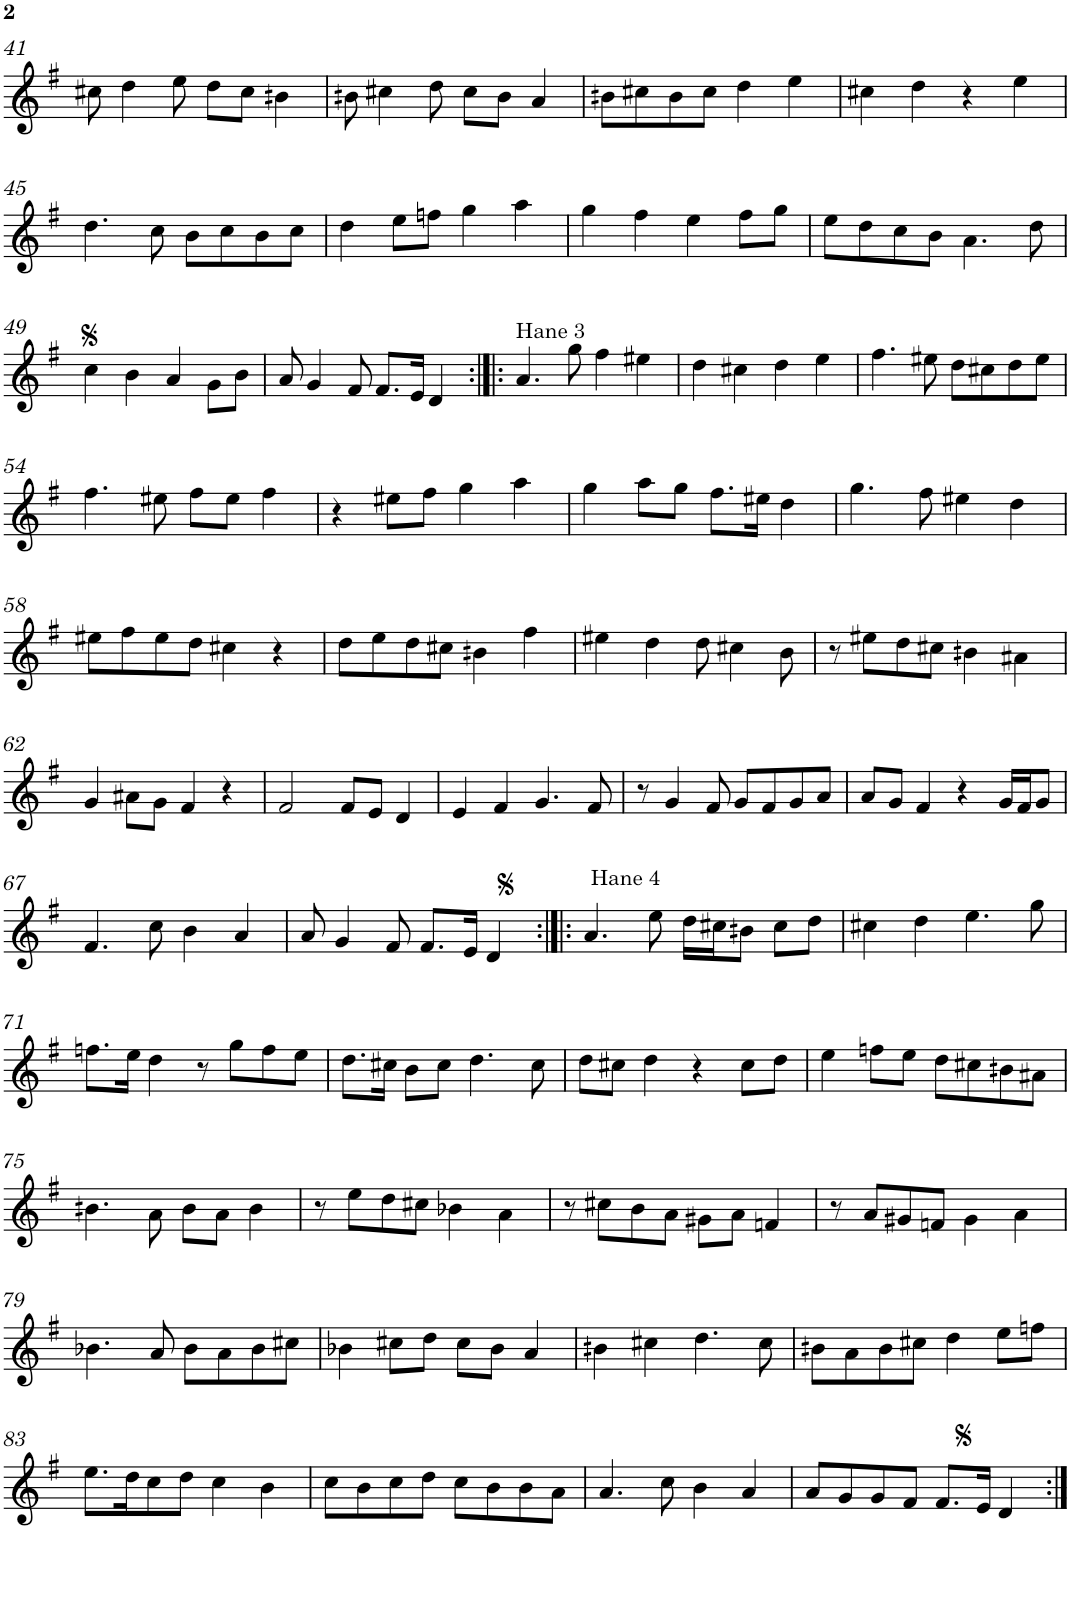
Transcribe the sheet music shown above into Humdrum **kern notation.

**kern
*part1
*staff1
*I"Piano
*I'Pno.
!!LO:PB:g=z
*clefG2
*k[f#]
*M4/4
*met(c)
=41
8cc#X\
4dd\
8ee\
8dd\L
8cc#\J
4bn\
=42
8bn\
4cc#X\
8dd\
8cc#\L
8b\J
4a/
=43
8bn\L
8cc#X\
8b\
8cc#\J
4dd\
4ee\
=44
4cc#X\
4dd\
4r
4ee\
!!LO:LB:g=z
=45
4.dd\
8cc\
8b\L
8cc\
8b\
8cc\J
=46
4dd\
8ee\L
8ffn\J
4gg\
4aa\
=47
4gg\
4ff#\
4ee\
8ff#\L
8gg\J
=48
8ee\L
8dd\
8cc\
8b\J
4.a\
8dd\
!!LO:LB:g=z
=49
4cc\
4b\
4a/
8g\L
8b\J
=50
8a/
4g/
8f#/
8.f#/L
16e/Jk
4d/
=51:|!|:
!LO:TX:a:t=Hane 3
4.a/
8gg\
4ff#\
4ee#X\
=52
4dd\
4cc#X\
4dd\
4ee\
=53
4.ff#\
8ee#X\
8dd\L
8cc#X\
8dd\
8ee#\J
!!LO:LB:g=z
=54
4.ff#\
8ee#X\
8ff#\L
8ee#\J
4ff#\
=55
4r
8ee#X\L
8ff#\J
4gg\
4aa\
=56
4gg\
8aa\L
8gg\J
8.ff#\L
16ee#X\Jk
4dd\
=57
4.gg\
8ff#\
4ee#X\
4dd\
!!LO:LB:g=z
=58
8ee#X\L
8ff#\
8ee#\
8dd\J
4cc#X\
4r
=59
8dd\L
8ee\
8dd\
8cc#X\J
4bn\
4ff#\
=60
4ee#X\
4dd\
8dd\
4cc#X\
8b\
=61
8r
8ee#X\L
8dd\
8cc#X\J
4bn\
4a#X\
!!LO:LB:g=z
=62
4g/
8a#X\L
8g\J
4f#/
4r
=63
2f#/
8f#/L
8e/J
4d/
=64
4e/
4f#/
4.g/
8f#/
=65
8r
4g/
8f#/
8g/L
8f#/
8g/
8a/J
=66
8a/L
8g/J
4f#/
4r
16g/LL
16f#/J
8g/J
!!LO:LB:g=z
=67
4.f#/
8cc\
4b\
4a/
=68
8a/
4g/
8f#/
8.f#/L
16e/Jk
4d/
=69:|!|:
!LO:TX:a:t=Hane 4
4.a/
8ee\
16dd\LL
16cc#X\J
8bn\J
8cc#\L
8dd\J
=70
4cc#X\
4dd\
4.ee\
8gg\
!!LO:LB:g=z
=71
8.ffn\L
16ee\Jk
4dd\
8r
8gg\L
8ff\
8ee\J
=72
8.dd\L
16cc#X\Jk
8b\L
8cc#\J
4.dd\
8cc#\
=73
8dd\L
8cc#X\J
4dd\
4r
8cc#\L
8dd\J
=74
4ee\
8ffn\L
8ee\J
8dd\L
8cc#X\
8bn\
8a#X\J
!!LO:LB:g=z
=75
4.bn\
8a\
8b\L
8a\J
4b\
=76
8r
8ee\L
8dd\
8cc#X\J
4b-X\
4a\
=77
8r
8cc#X\L
8b\
8a\J
8g#X\L
8a\J
4fn/
=78
8r
8a/L
8g#X/
8fn/J
4g#\
4a\
!!LO:LB:g=z
=79
4.b-X\
8a/
8b-\L
8a\
8b-\
8cc#X\J
=80
4b-X\
8cc#X\L
8dd\J
8cc#\L
8b-\J
4a/
=81
4bn\
4cc#X\
4.dd\
8cc#\
=82
8bn\L
8a\
8b\
8cc#X\J
4dd\
8ee\L
8ffn\J
!!LO:LB:g=z
=83
8.ee\L
16dd\K
8cc\
8dd\J
4cc\
4b\
=84
8cc\L
8b\
8cc\
8dd\J
8cc\L
8b\
8b\
8a\J
=85
4.a/
8cc\
4b\
4a/
=86
8a/L
8g/
8g/
8f#/J
8.f#/L
16e/Jk
4d/
=:|!
*-
